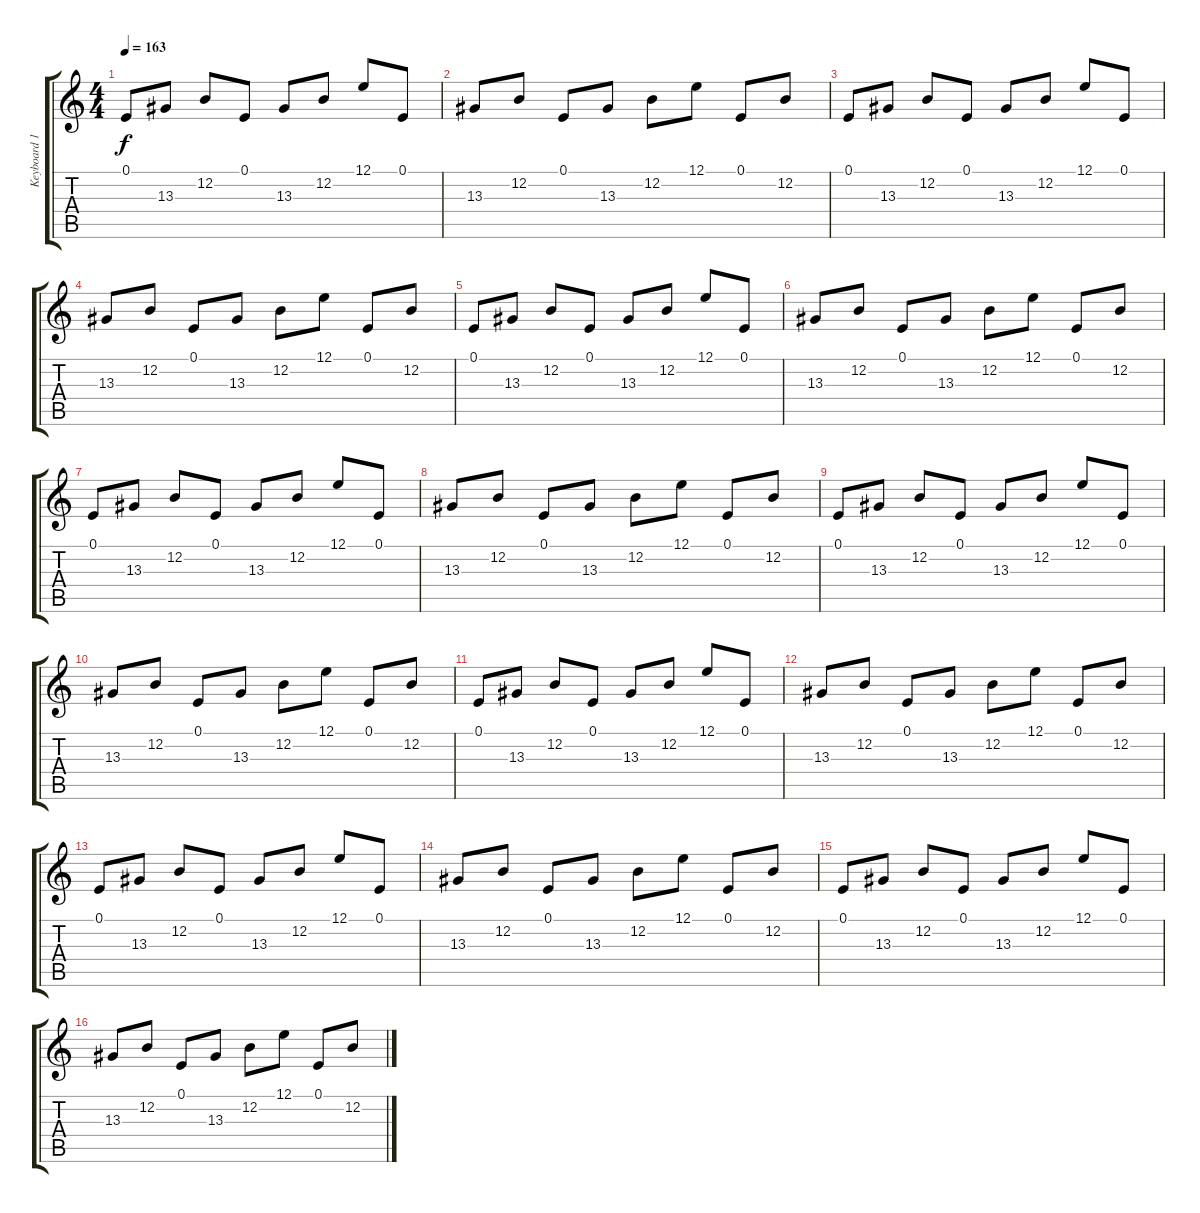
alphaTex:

\track ("Keyboard 1 (RH)" "Keyboard 1") {instrument lead1square}
\staff {score tabs}
\tuning (E4 B3 G3 D3 A2 E2) {hide}
\ts (4 4)
\tempo 163
\clef g2
\ks c
0.1.8{dy f} 13.3.8 12.2.8 0.1.8 13.3.8 12.2.8 12.1.8 0.1.8 |
13.3.8 12.2.8 0.1.8 13.3.8 12.2.8 12.1.8 0.1.8 12.2.8 |
0.1.8 13.3.8 12.2.8 0.1.8 13.3.8 12.2.8 12.1.8 0.1.8 |
13.3.8 12.2.8 0.1.8 13.3.8 12.2.8 12.1.8 0.1.8 12.2.8 |
0.1.8 13.3.8 12.2.8 0.1.8 13.3.8 12.2.8 12.1.8 0.1.8 |
13.3.8 12.2.8 0.1.8 13.3.8 12.2.8 12.1.8 0.1.8 12.2.8 |
0.1.8{volume 7} 13.3.8 12.2.8 0.1.8 13.3.8 12.2.8 12.1.8 0.1.8 |
13.3.8 12.2.8 0.1.8 13.3.8 12.2.8 12.1.8 0.1.8 12.2.8 |
0.1.8 13.3.8 12.2.8 0.1.8 13.3.8 12.2.8 12.1.8 0.1.8 |
13.3.8 12.2.8 0.1.8 13.3.8 12.2.8 12.1.8 0.1.8 12.2.8 |
0.1.8{volume 4} 13.3.8 12.2.8 0.1.8 13.3.8 12.2.8 12.1.8 0.1.8 |
13.3.8 12.2.8 0.1.8 13.3.8 12.2.8 12.1.8 0.1.8 12.2.8 |
0.1.8 13.3.8 12.2.8 0.1.8 13.3.8 12.2.8 12.1.8 0.1.8 |
13.3.8 12.2.8 0.1.8 13.3.8 12.2.8 12.1.8 0.1.8 12.2.8 |
0.1.8{volume 0} 13.3.8 12.2.8 0.1.8 13.3.8 12.2.8 12.1.8 0.1.8 |
13.3.8 12.2.8 0.1.8 13.3.8 12.2.8 12.1.8 0.1.8 12.2.8
